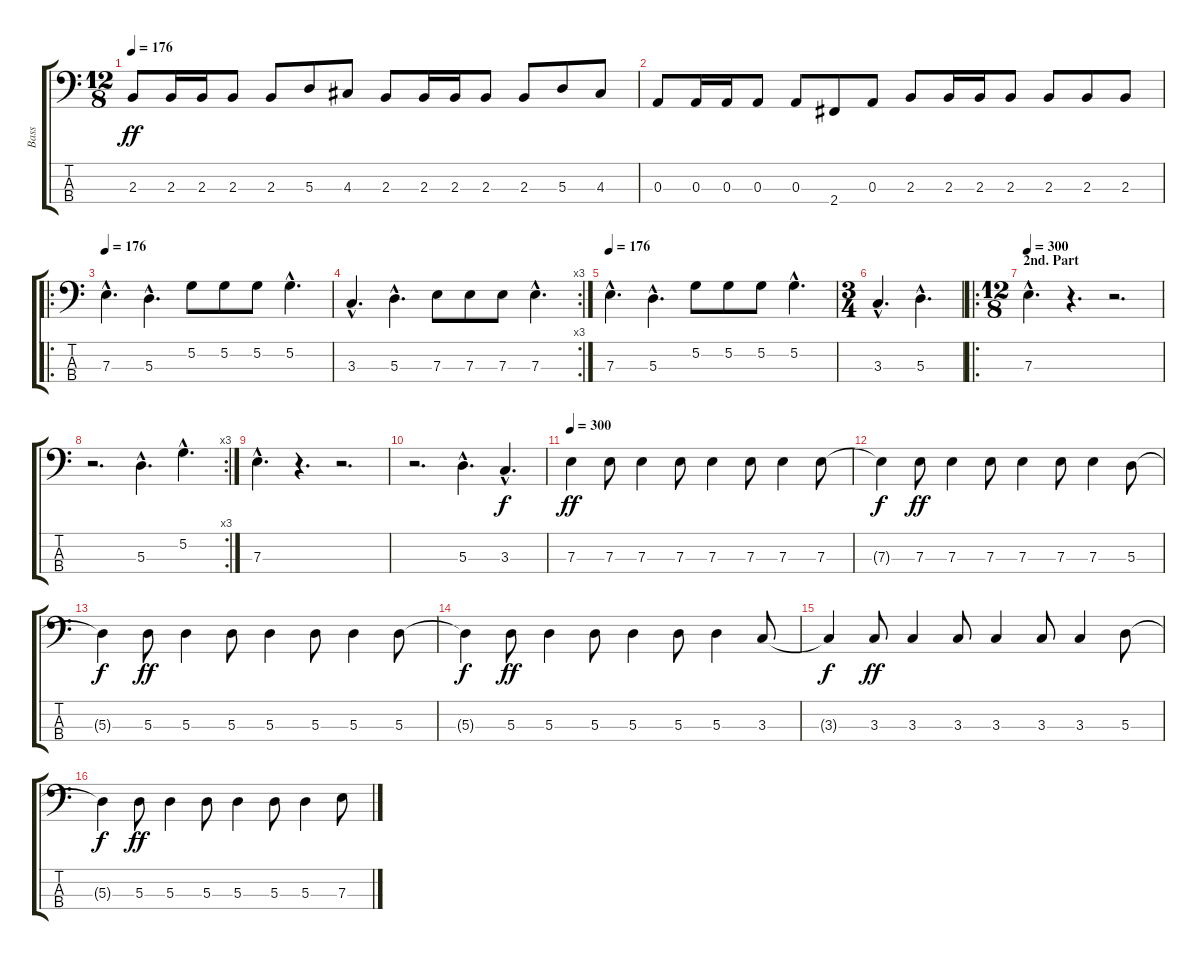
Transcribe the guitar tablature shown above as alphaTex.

\track ("Bass" "Bass") {instrument electricbasspick}
\staff {score tabs}
\tuning (G2 D2 A1 E1) {hide}
\ts (12 8)
\tempo 176
\clef f4
\ks c
2.3.8{dy ff} 2.3.16 2.3.16 2.3.8 2.3.8 5.3.8 4.3.8 2.3.8 2.3.16 2.3.16 2.3.8 2.3.8 5.3.8 4.3.8 |
0.3.8 0.3.16 0.3.16 0.3.8 0.3.8 2.4.8 0.3.8 2.3.8 2.3.16 2.3.16 2.3.8 2.3.8 2.3.8 2.3.8 |
\ro
\tempo 176
7.3{hac}.4{d} 5.3{hac}.4{d} 5.2.8 5.2.8 5.2.8 5.2{hac}.4{d} |
\rc 3
3.3{hac}.4{d} 5.3{hac}.4{d} 7.3.8 7.3.8 7.3.8 7.3{hac}.4{d} |
\tempo 176
7.3{hac}.4{d} 5.3{hac}.4{d} 5.2.8 5.2.8 5.2.8 5.2{hac}.4{d} |
\ts (3 4)
3.3{hac}.4{d} 5.3{hac}.4{d} |
\ro
\ts (12 8)
\section ("" "2nd. Part")
\tempo 300
7.3{hac}.4{d} r.4{d} r.2{d} |
\rc 3
r.2{d} 5.3{hac}.4{d} 5.2{hac}.4{d} |
7.3{hac}.4{d} r.4{d} r.2{d} |
r.2{d} 5.3{hac}.4{d} 3.3{hac}.4{d dy f} |
\tempo 300
7.3.4{dy ff} 7.3.8 7.3.4 7.3.8 7.3.4 7.3.8 7.3.4 7.3.8 |
7.3{t}.4{dy f} 7.3.8{dy ff} 7.3.4 7.3.8 7.3.4 7.3.8 7.3.4 5.3.8 |
5.3{t}.4{dy f} 5.3.8{dy ff} 5.3.4 5.3.8 5.3.4 5.3.8 5.3.4 5.3.8 |
5.3{t}.4{dy f} 5.3.8{dy ff} 5.3.4 5.3.8 5.3.4 5.3.8 5.3.4 3.3.8 |
3.3{t}.4{dy f} 3.3.8{dy ff} 3.3.4 3.3.8 3.3.4 3.3.8 3.3.4 5.3.8 |
5.3{t}.4{dy f} 5.3.8{dy ff} 5.3.4 5.3.8 5.3.4 5.3.8 5.3.4 7.3.8
